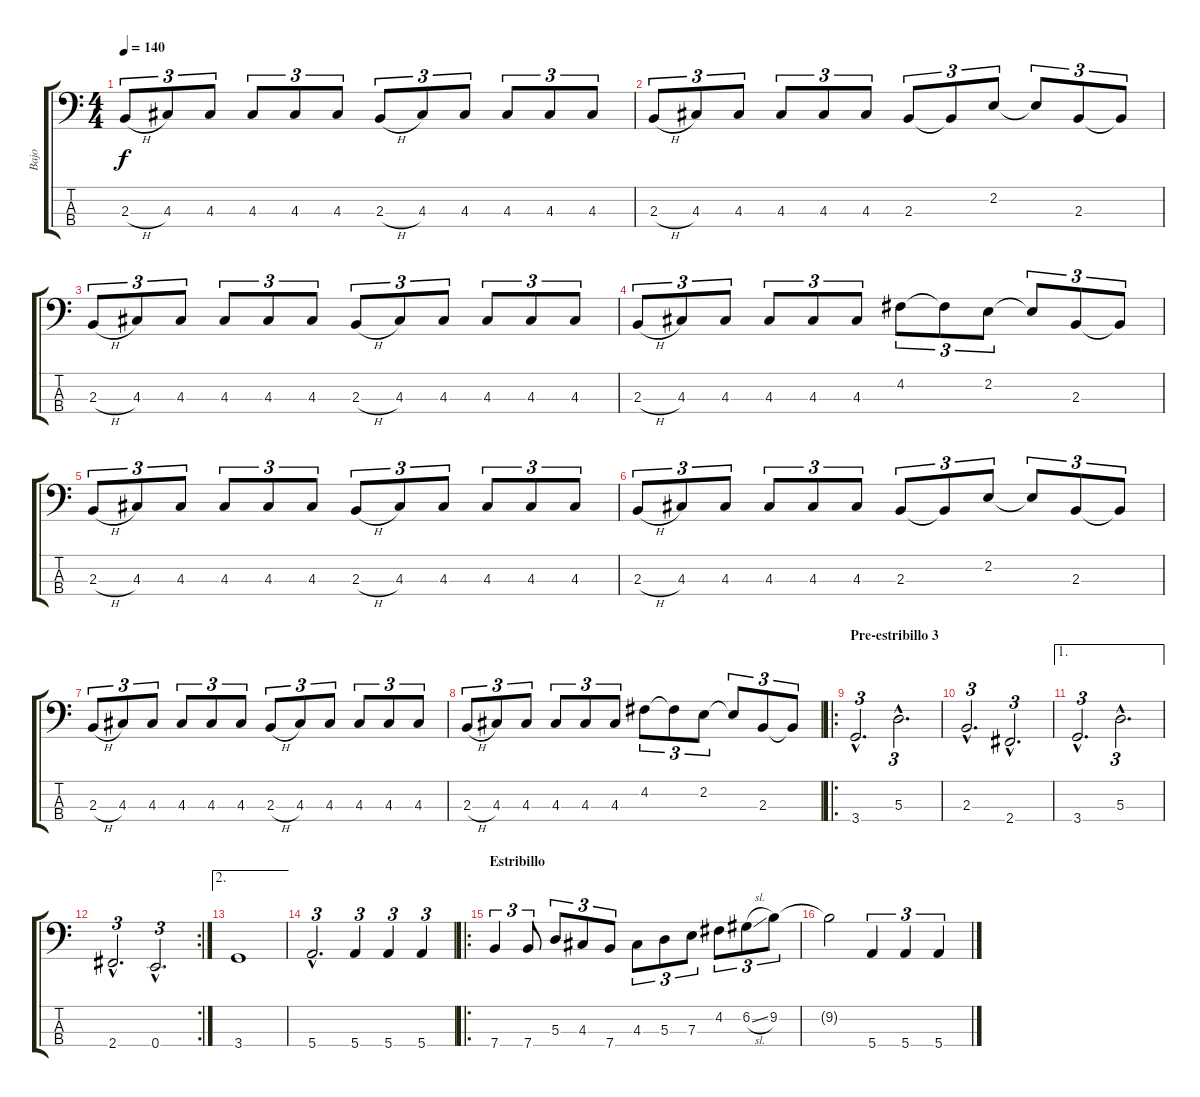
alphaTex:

\track ("Bajo" "Bajo") {instrument electricbasspick}
\staff {score tabs}
\tuning (G2 D2 A1 E1) {hide}
\ts (4 4)
\tempo 140
\clef f4
\ks c
2.3{h}.8{tu (3 2) dy f} 4.3.8{tu (3 2)} 4.3.8{tu (3 2)} 4.3.8{tu (3 2)} 4.3.8{tu (3 2)} 4.3.8{tu (3 2)} 2.3{h}.8{tu (3 2)} 4.3.8{tu (3 2)} 4.3.8{tu (3 2)} 4.3.8{tu (3 2)} 4.3.8{tu (3 2)} 4.3.8{tu (3 2)} |
2.3{h}.8{tu (3 2)} 4.3.8{tu (3 2)} 4.3.8{tu (3 2)} 4.3.8{tu (3 2)} 4.3.8{tu (3 2)} 4.3.8{tu (3 2)} 2.3.8{tu (3 2)} 2.3{t}.8{tu (3 2)} 2.2.8{tu (3 2)} 2.2{t}.8{tu (3 2)} 2.3.8{tu (3 2)} 2.3{t}.8{tu (3 2)} |
2.3{h}.8{tu (3 2)} 4.3.8{tu (3 2)} 4.3.8{tu (3 2)} 4.3.8{tu (3 2)} 4.3.8{tu (3 2)} 4.3.8{tu (3 2)} 2.3{h}.8{tu (3 2)} 4.3.8{tu (3 2)} 4.3.8{tu (3 2)} 4.3.8{tu (3 2)} 4.3.8{tu (3 2)} 4.3.8{tu (3 2)} |
2.3{h}.8{tu (3 2)} 4.3.8{tu (3 2)} 4.3.8{tu (3 2)} 4.3.8{tu (3 2)} 4.3.8{tu (3 2)} 4.3.8{tu (3 2)} 4.2.8{tu (3 2)} 4.2{t}.8{tu (3 2)} 2.2.8{tu (3 2)} 2.2{t}.8{tu (3 2)} 2.3.8{tu (3 2)} 2.3{t}.8{tu (3 2)} |
2.3{h}.8{tu (3 2)} 4.3.8{tu (3 2)} 4.3.8{tu (3 2)} 4.3.8{tu (3 2)} 4.3.8{tu (3 2)} 4.3.8{tu (3 2)} 2.3{h}.8{tu (3 2)} 4.3.8{tu (3 2)} 4.3.8{tu (3 2)} 4.3.8{tu (3 2)} 4.3.8{tu (3 2)} 4.3.8{tu (3 2)} |
2.3{h}.8{tu (3 2)} 4.3.8{tu (3 2)} 4.3.8{tu (3 2)} 4.3.8{tu (3 2)} 4.3.8{tu (3 2)} 4.3.8{tu (3 2)} 2.3.8{tu (3 2)} 2.3{t}.8{tu (3 2)} 2.2.8{tu (3 2)} 2.2{t}.8{tu (3 2)} 2.3.8{tu (3 2)} 2.3{t}.8{tu (3 2)} |
2.3{h}.8{tu (3 2)} 4.3.8{tu (3 2)} 4.3.8{tu (3 2)} 4.3.8{tu (3 2)} 4.3.8{tu (3 2)} 4.3.8{tu (3 2)} 2.3{h}.8{tu (3 2)} 4.3.8{tu (3 2)} 4.3.8{tu (3 2)} 4.3.8{tu (3 2)} 4.3.8{tu (3 2)} 4.3.8{tu (3 2)} |
2.3{h}.8{tu (3 2)} 4.3.8{tu (3 2)} 4.3.8{tu (3 2)} 4.3.8{tu (3 2)} 4.3.8{tu (3 2)} 4.3.8{tu (3 2)} 4.2.8{tu (3 2)} 4.2{t}.8{tu (3 2)} 2.2.8{tu (3 2)} 2.2{t}.8{tu (3 2)} 2.3.8{tu (3 2)} 2.3{t}.8{tu (3 2)} |
\ro
\section ("" "Pre-estribillo 3")
3.4{hac}.2{d tu (3 2)} 5.3{hac}.2{d tu (3 2)} |
2.3{hac}.2{d tu (3 2)} 2.4{hac}.2{d tu (3 2)} |
\ae 1
3.4{hac}.2{d tu (3 2)} 5.3{hac}.2{d tu (3 2)} |
\rc 2
2.4{hac}.2{d tu (3 2)} 0.4{hac}.2{d tu (3 2)} |
\ae 2
3.4.1 |
5.4{hac}.2{d tu (3 2)} 5.4.4{tu (3 2)} 5.4.4{tu (3 2)} 5.4.4{tu (3 2)} |
\ro
\section ("" "Estribillo")
7.4.4{tu (3 2)} 7.4.8{tu (3 2)} 5.3.8{tu (3 2)} 4.3.8{tu (3 2)} 7.4.8{tu (3 2)} 4.3.8{tu (3 2)} 5.3.8{tu (3 2)} 7.3.8{tu (3 2)} 4.2.8{tu (3 2)} 6.2{sl}.8{tu (3 2)} 9.2.8{tu (3 2)} |
9.2{t}.2 5.4.4{tu (3 2)} 5.4.4{tu (3 2)} 5.4.4{tu (3 2)}
